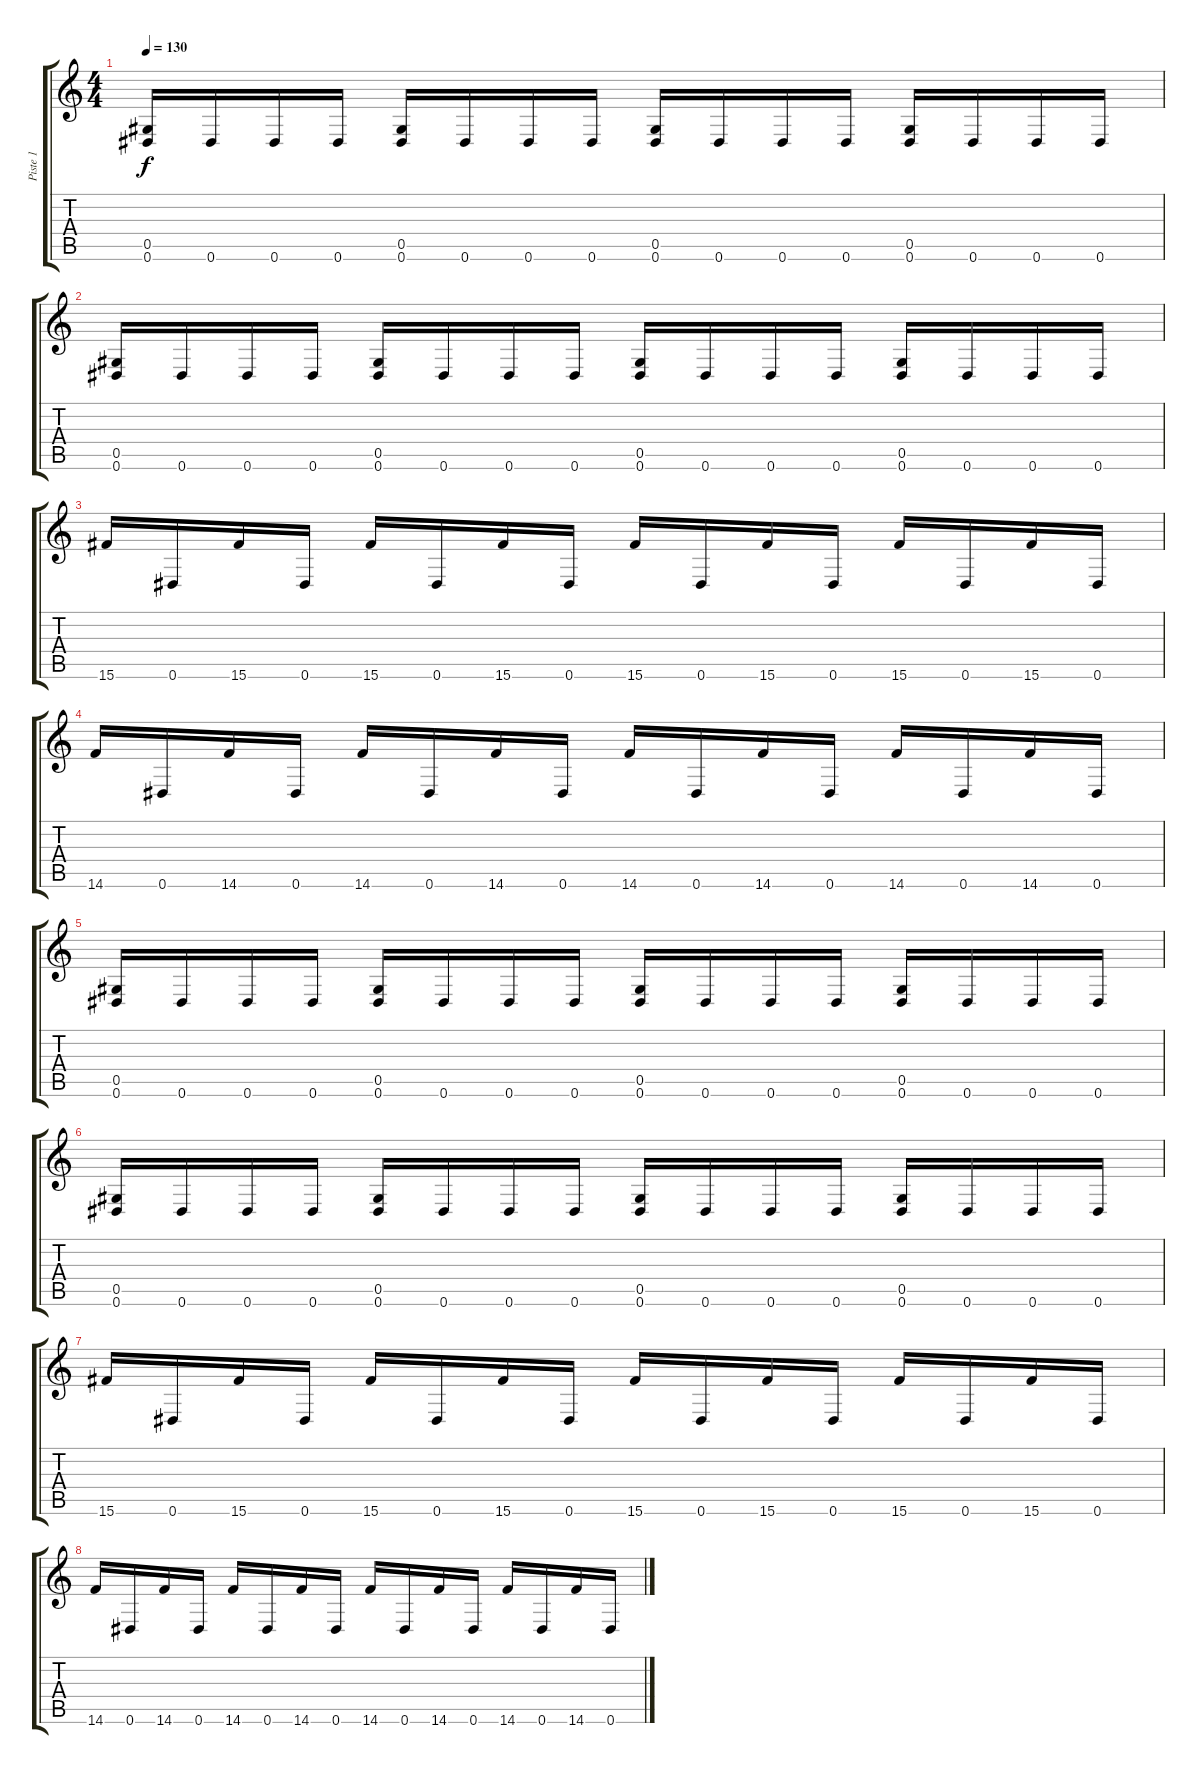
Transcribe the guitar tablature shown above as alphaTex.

\track ("Piste 1" "Piste 1") {instrument distortionguitar}
\staff {score tabs}
\tuning (Eb4 Bb3 Gb3 Db3 Ab2 Eb2) {hide}
\ts (4 4)
\tempo 130
\clef g2
\ks c
(0.5 0.6).16{dy f} 0.6.16 0.6.16 0.6.16 (0.5 0.6).16 0.6.16 0.6.16 0.6.16 (0.5 0.6).16 0.6.16 0.6.16 0.6.16 (0.5 0.6).16 0.6.16 0.6.16 0.6.16 |
(0.5 0.6).16 0.6.16 0.6.16 0.6.16 (0.5 0.6).16 0.6.16 0.6.16 0.6.16 (0.5 0.6).16 0.6.16 0.6.16 0.6.16 (0.5 0.6).16 0.6.16 0.6.16 0.6.16 |
15.6.16 0.6.16 15.6.16 0.6.16 15.6.16 0.6.16 15.6.16 0.6.16 15.6.16 0.6.16 15.6.16 0.6.16 15.6.16 0.6.16 15.6.16 0.6.16 |
14.6.16 0.6.16 14.6.16 0.6.16 14.6.16 0.6.16 14.6.16 0.6.16 14.6.16 0.6.16 14.6.16 0.6.16 14.6.16 0.6.16 14.6.16 0.6.16 |
(0.5 0.6).16 0.6.16 0.6.16 0.6.16 (0.5 0.6).16 0.6.16 0.6.16 0.6.16 (0.5 0.6).16 0.6.16 0.6.16 0.6.16 (0.5 0.6).16 0.6.16 0.6.16 0.6.16 |
(0.5 0.6).16 0.6.16 0.6.16 0.6.16 (0.5 0.6).16 0.6.16 0.6.16 0.6.16 (0.5 0.6).16 0.6.16 0.6.16 0.6.16 (0.5 0.6).16 0.6.16 0.6.16 0.6.16 |
15.6.16 0.6.16 15.6.16 0.6.16 15.6.16 0.6.16 15.6.16 0.6.16 15.6.16 0.6.16 15.6.16 0.6.16 15.6.16 0.6.16 15.6.16 0.6.16 |
14.6.16 0.6.16 14.6.16 0.6.16 14.6.16 0.6.16 14.6.16 0.6.16 14.6.16 0.6.16 14.6.16 0.6.16 14.6.16 0.6.16 14.6.16 0.6.16
